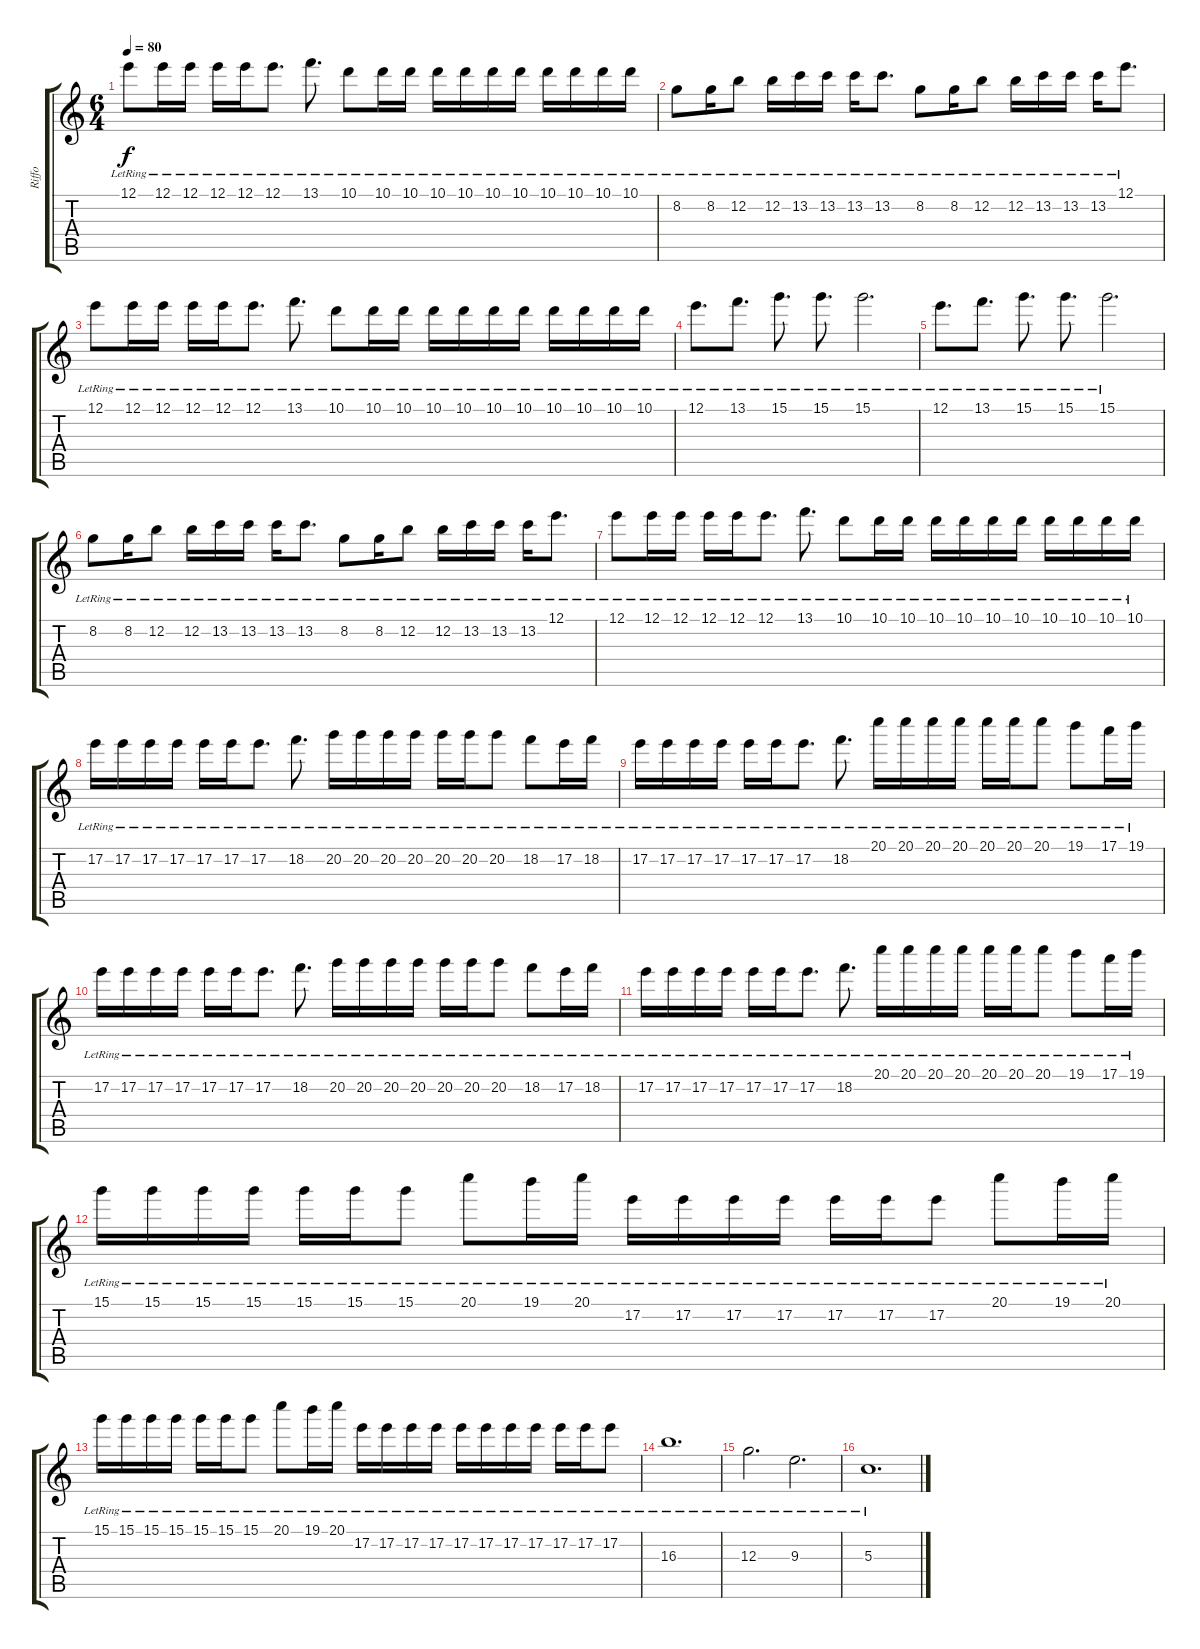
\track ("Riffo" "Riffo") {instrument electricguitarclean}
\staff {score tabs}
\tuning (E4 B3 G3 D3 A2 E2) {hide}
\ts (6 4)
\tempo 80
\clef g2
\ks c
12.1{lr}.8{dy f} 12.1{lr}.16 12.1{lr}.16 12.1{lr}.16 12.1{lr}.16 12.1{lr}.8{d} 13.1{lr}.8{d} 10.1{lr}.8 10.1{lr}.16 10.1{lr}.16 10.1{lr}.16 10.1{lr}.16 10.1{lr}.16 10.1{lr}.16 10.1{lr}.16 10.1{lr}.16 10.1{lr}.16 10.1{lr}.16 |
8.2{lr}.8 8.2{lr}.16 12.2{lr}.8 12.2{lr}.16 13.2{lr}.16 13.2{lr}.16 13.2{lr}.16 13.2{lr}.8{d} 8.2{lr}.8 8.2{lr}.16 12.2{lr}.8 12.2{lr}.16 13.2{lr}.16 13.2{lr}.16 13.2{lr}.16 12.1{lr}.8{d} |
12.1{lr}.8 12.1{lr}.16 12.1{lr}.16 12.1{lr}.16 12.1{lr}.16 12.1{lr}.8{d} 13.1{lr}.8{d} 10.1{lr}.8 10.1{lr}.16 10.1{lr}.16 10.1{lr}.16 10.1{lr}.16 10.1{lr}.16 10.1{lr}.16 10.1{lr}.16 10.1{lr}.16 10.1{lr}.16 10.1{lr}.16 |
12.1{lr}.8{d} 13.1{lr}.8{d} 15.1{lr}.8{d} 15.1{lr}.8{d} 15.1{lr}.2{d} |
12.1{lr}.8{d} 13.1{lr}.8{d} 15.1{lr}.8{d} 15.1{lr}.8{d} 15.1{lr}.2{d} |
8.2{lr}.8 8.2{lr}.16 12.2{lr}.8 12.2{lr}.16 13.2{lr}.16 13.2{lr}.16 13.2{lr}.16 13.2{lr}.8{d} 8.2{lr}.8 8.2{lr}.16 12.2{lr}.8 12.2{lr}.16 13.2{lr}.16 13.2{lr}.16 13.2{lr}.16 12.1{lr}.8{d} |
12.1{lr}.8 12.1{lr}.16 12.1{lr}.16 12.1{lr}.16 12.1{lr}.16 12.1{lr}.8{d} 13.1{lr}.8{d} 10.1{lr}.8 10.1{lr}.16 10.1{lr}.16 10.1{lr}.16 10.1{lr}.16 10.1{lr}.16 10.1{lr}.16 10.1{lr}.16 10.1{lr}.16 10.1{lr}.16 10.1{lr}.16 |
17.2{lr}.16 17.2{lr}.16 17.2{lr}.16 17.2{lr}.16 17.2{lr}.16 17.2{lr}.16 17.2{lr}.8{d} 18.2{lr}.8{d} 20.2{lr}.16 20.2{lr}.16 20.2{lr}.16 20.2{lr}.16 20.2{lr}.16 20.2{lr}.16 20.2{lr}.8 18.2{lr}.8 17.2{lr}.16 18.2{lr}.16 |
17.2{lr}.16 17.2{lr}.16 17.2{lr}.16 17.2{lr}.16 17.2{lr}.16 17.2{lr}.16 17.2{lr}.8{d} 18.2{lr}.8{d} 20.1{lr}.16 20.1{lr}.16 20.1{lr}.16 20.1{lr}.16 20.1{lr}.16 20.1{lr}.16 20.1{lr}.8 19.1{lr}.8 17.1{lr}.16 19.1{lr}.16 |
17.2{lr}.16 17.2{lr}.16 17.2{lr}.16 17.2{lr}.16 17.2{lr}.16 17.2{lr}.16 17.2{lr}.8{d} 18.2{lr}.8{d} 20.2{lr}.16 20.2{lr}.16 20.2{lr}.16 20.2{lr}.16 20.2{lr}.16 20.2{lr}.16 20.2{lr}.8 18.2{lr}.8 17.2{lr}.16 18.2{lr}.16 |
17.2{lr}.16 17.2{lr}.16 17.2{lr}.16 17.2{lr}.16 17.2{lr}.16 17.2{lr}.16 17.2{lr}.8{d} 18.2{lr}.8{d} 20.1{lr}.16 20.1{lr}.16 20.1{lr}.16 20.1{lr}.16 20.1{lr}.16 20.1{lr}.16 20.1{lr}.8 19.1{lr}.8 17.1{lr}.16 19.1{lr}.16 |
15.1{lr}.16 15.1{lr}.16 15.1{lr}.16 15.1{lr}.16 15.1{lr}.16 15.1{lr}.16 15.1{lr}.8 20.1{lr}.8 19.1{lr}.16 20.1{lr}.16 17.2{lr}.16 17.2{lr}.16 17.2{lr}.16 17.2{lr}.16 17.2{lr}.16 17.2{lr}.16 17.2{lr}.8 20.1{lr}.8 19.1{lr}.16 20.1{lr}.16 |
15.1{lr}.16 15.1{lr}.16 15.1{lr}.16 15.1{lr}.16 15.1{lr}.16 15.1{lr}.16 15.1{lr}.8 20.1{lr}.8 19.1{lr}.16 20.1{lr}.16 17.2{lr}.16 17.2{lr}.16 17.2{lr}.16 17.2{lr}.16 17.2{lr}.16 17.2{lr}.16 17.2{lr}.16 17.2{lr}.16 17.2{lr}.16 17.2{lr}.16 17.2{lr}.8 |
16.3{lr}.1{d} |
12.3{lr}.2{d} 9.3{lr}.2{d} |
5.3{lr}.1{d}
